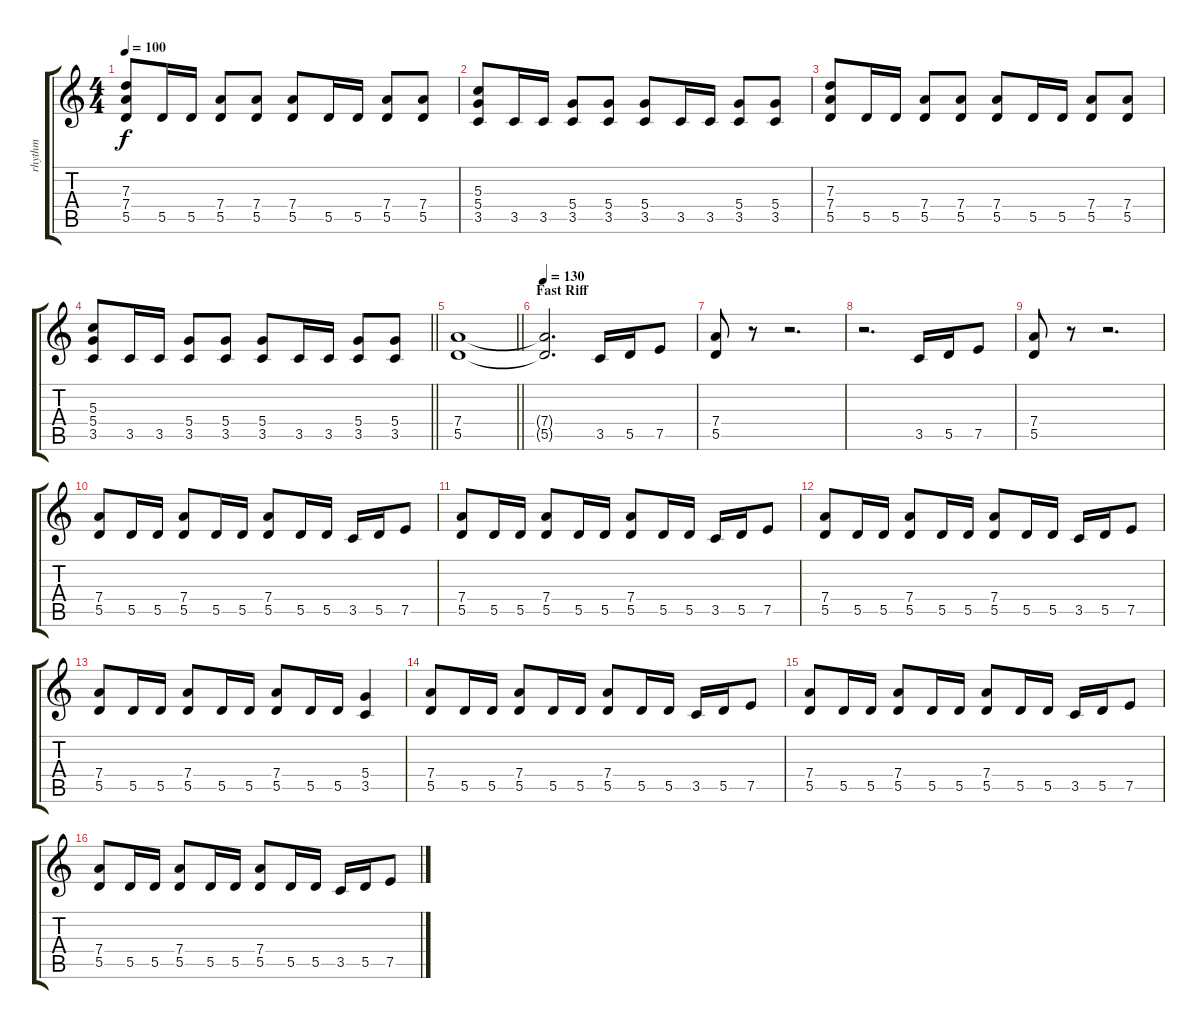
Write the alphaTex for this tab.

\track ("rhythm" "rhythm") {instrument acousticguitarsteel}
\staff {score tabs}
\tuning (E4 B3 G3 D3 A2 E2) {hide}
\ts (4 4)
\tempo 100
\clef g2
\ks c
(7.3 7.4 5.5).8{dy f} 5.5.16 5.5.16 (7.4 5.5).8 (7.4 5.5).8 (7.4 5.5).8 5.5.16 5.5.16 (7.4 5.5).8 (7.4 5.5).8 |
(5.3 5.4 3.5).8 3.5.16 3.5.16 (5.4 3.5).8 (5.4 3.5).8 (5.4 3.5).8 3.5.16 3.5.16 (5.4 3.5).8 (5.4 3.5).8 |
(7.3 7.4 5.5).8 5.5.16 5.5.16 (7.4 5.5).8 (7.4 5.5).8 (7.4 5.5).8 5.5.16 5.5.16 (7.4 5.5).8 (7.4 5.5).8 |
\barLineRight lightlight
(5.3 5.4 3.5).8 3.5.16 3.5.16 (5.4 3.5).8 (5.4 3.5).8 (5.4 3.5).8 3.5.16 3.5.16 (5.4 3.5).8 (5.4 3.5).8 |
\barLineRight lightlight
(7.4 5.5).1 |
\section ("" "Fast Riff")
\tempo 130
(7.4{t} 5.5{t}).2{d} 3.5.16 5.5.16 7.5.8 |
(7.4 5.5).8 r.8 r.2{d} |
r.2{d} 3.5.16 5.5.16 7.5.8 |
(7.4 5.5).8 r.8 r.2{d} |
(7.4 5.5).8 5.5.16 5.5.16 (7.4 5.5).8 5.5.16 5.5.16 (7.4 5.5).8 5.5.16 5.5.16 3.5.16 5.5.16 7.5.8 |
(7.4 5.5).8 5.5.16 5.5.16 (7.4 5.5).8 5.5.16 5.5.16 (7.4 5.5).8 5.5.16 5.5.16 3.5.16 5.5.16 7.5.8 |
(7.4 5.5).8 5.5.16 5.5.16 (7.4 5.5).8 5.5.16 5.5.16 (7.4 5.5).8 5.5.16 5.5.16 3.5.16 5.5.16 7.5.8 |
(7.4 5.5).8 5.5.16 5.5.16 (7.4 5.5).8 5.5.16 5.5.16 (7.4 5.5).8 5.5.16 5.5.16 (5.4 3.5).4 |
(7.4 5.5).8 5.5.16 5.5.16 (7.4 5.5).8 5.5.16 5.5.16 (7.4 5.5).8 5.5.16 5.5.16 3.5.16 5.5.16 7.5.8 |
(7.4 5.5).8 5.5.16 5.5.16 (7.4 5.5).8 5.5.16 5.5.16 (7.4 5.5).8 5.5.16 5.5.16 3.5.16 5.5.16 7.5.8 |
(7.4 5.5).8 5.5.16 5.5.16 (7.4 5.5).8 5.5.16 5.5.16 (7.4 5.5).8 5.5.16 5.5.16 3.5.16 5.5.16 7.5.8
